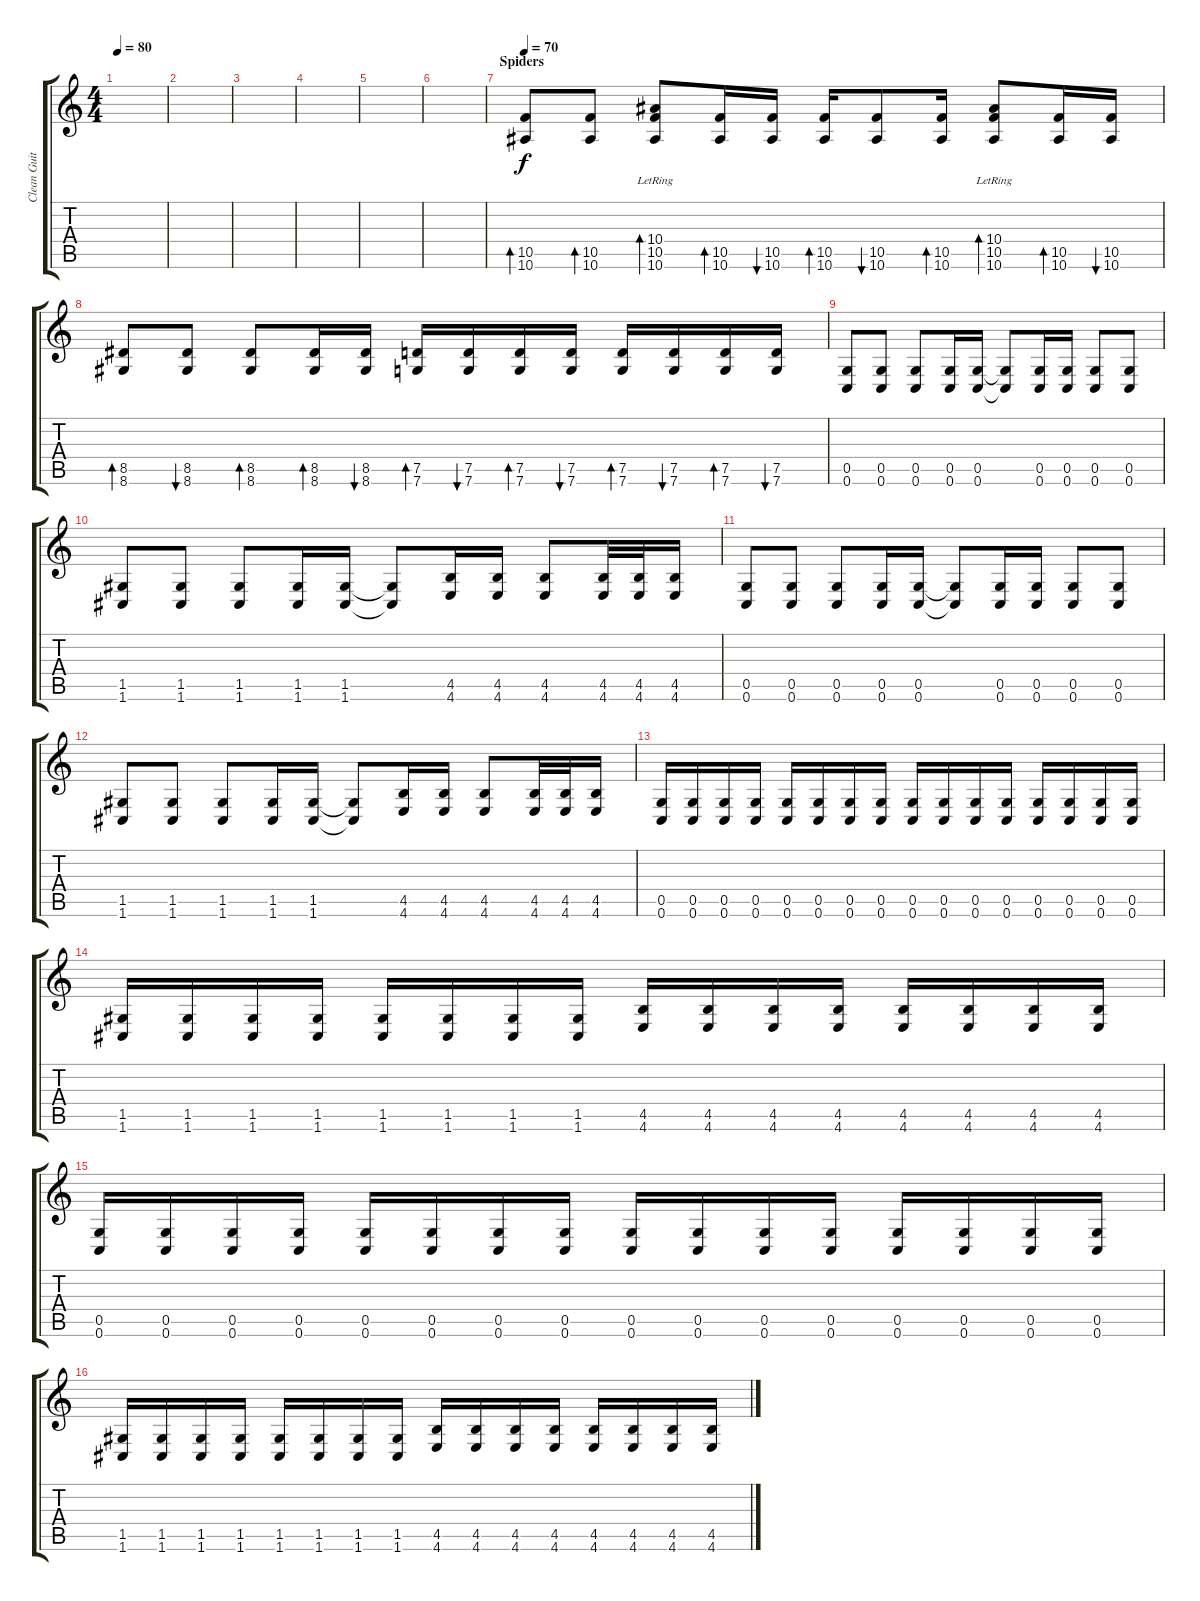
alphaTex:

\track ("Clean Guitar" "Clean Guit") {instrument electricguitarclean}
\staff {score tabs}
\tuning (D4 A3 F3 C3 G2 C2) {hide}
\ts (4 4)
\tempo 80
\clef g2
\ks c
|
|
|
|
|
|
\section ("" "Spiders")
\tempo 70
(10.5 10.6).8{bd 60 instrument acousticguitarsteel} (10.5 10.6).8{bd 60} (10.4{lr} 10.5 10.6).8{bd 60} (10.5 10.6).16{bd 60} (10.5 10.6).16{bu 60} (10.5 10.6).16{bd 60} (10.5 10.6).8{bu 60} (10.5 10.6).16{bd 60} (10.4{lr} 10.5 10.6).8{bd 60} (10.5 10.6).16{bd 60} (10.5 10.6).16{bu 60} |
(8.5 8.6).8{bd 60} (8.5 8.6).8{bu 60} (8.5 8.6).8{bd 60} (8.5 8.6).16{bd 60} (8.5 8.6).16{bu 60} (7.5 7.6).16{bd 60} (7.5 7.6).16{bu 60} (7.5 7.6).16{bd 60} (7.5 7.6).16{bu 60} (7.5 7.6).16{bd 60} (7.5 7.6).16{bu 60} (7.5 7.6).16{bd 60} (7.5 7.6).16{bu 60} |
(0.5 0.6).8{volume 13 instrument distortionguitar} (0.5 0.6).8 (0.5 0.6).8 (0.5 0.6).16 (0.5 0.6).16 (0.5{t} 0.6{t}).8 (0.5 0.6).16 (0.5 0.6).16 (0.5 0.6).8 (0.5 0.6).8 |
(1.5 1.6).8{volume 13 instrument distortionguitar} (1.5 1.6).8 (1.5 1.6).8 (1.5 1.6).16 (1.5 1.6).16 (1.5{t} 1.6{t}).8 (4.5 4.6).16 (4.5 4.6).16 (4.5 4.6).8 (4.5 4.6).32 (4.5 4.6).32 (4.5 4.6).16 |
(0.5 0.6).8{volume 13 instrument distortionguitar} (0.5 0.6).8 (0.5 0.6).8 (0.5 0.6).16 (0.5 0.6).16 (0.5{t} 0.6{t}).8 (0.5 0.6).16 (0.5 0.6).16 (0.5 0.6).8 (0.5 0.6).8 |
(1.5 1.6).8{volume 13 instrument distortionguitar} (1.5 1.6).8 (1.5 1.6).8 (1.5 1.6).16 (1.5 1.6).16 (1.5{t} 1.6{t}).8 (4.5 4.6).16 (4.5 4.6).16 (4.5 4.6).8 (4.5 4.6).32 (4.5 4.6).32 (4.5 4.6).16 |
(0.5 0.6).16{volume 14 instrument distortionguitar} (0.5 0.6).16 (0.5 0.6).16 (0.5 0.6).16 (0.5 0.6).16 (0.5 0.6).16 (0.5 0.6).16 (0.5 0.6).16 (0.5 0.6).16 (0.5 0.6).16 (0.5 0.6).16 (0.5 0.6).16 (0.5 0.6).16 (0.5 0.6).16 (0.5 0.6).16 (0.5 0.6).16 |
(1.5 1.6).16 (1.5 1.6).16 (1.5 1.6).16 (1.5 1.6).16 (1.5 1.6).16 (1.5 1.6).16 (1.5 1.6).16 (1.5 1.6).16 (4.5 4.6).16 (4.5 4.6).16 (4.5 4.6).16 (4.5 4.6).16 (4.5 4.6).16 (4.5 4.6).16 (4.5 4.6).16 (4.5 4.6).16 |
(0.5 0.6).16{volume 14 instrument distortionguitar} (0.5 0.6).16 (0.5 0.6).16 (0.5 0.6).16 (0.5 0.6).16 (0.5 0.6).16 (0.5 0.6).16 (0.5 0.6).16 (0.5 0.6).16 (0.5 0.6).16 (0.5 0.6).16 (0.5 0.6).16 (0.5 0.6).16 (0.5 0.6).16 (0.5 0.6).16 (0.5 0.6).16 |
(1.5 1.6).16 (1.5 1.6).16 (1.5 1.6).16 (1.5 1.6).16 (1.5 1.6).16 (1.5 1.6).16 (1.5 1.6).16 (1.5 1.6).16 (4.5 4.6).16 (4.5 4.6).16 (4.5 4.6).16 (4.5 4.6).16 (4.5 4.6).16 (4.5 4.6).16 (4.5 4.6).16 (4.5 4.6).16
